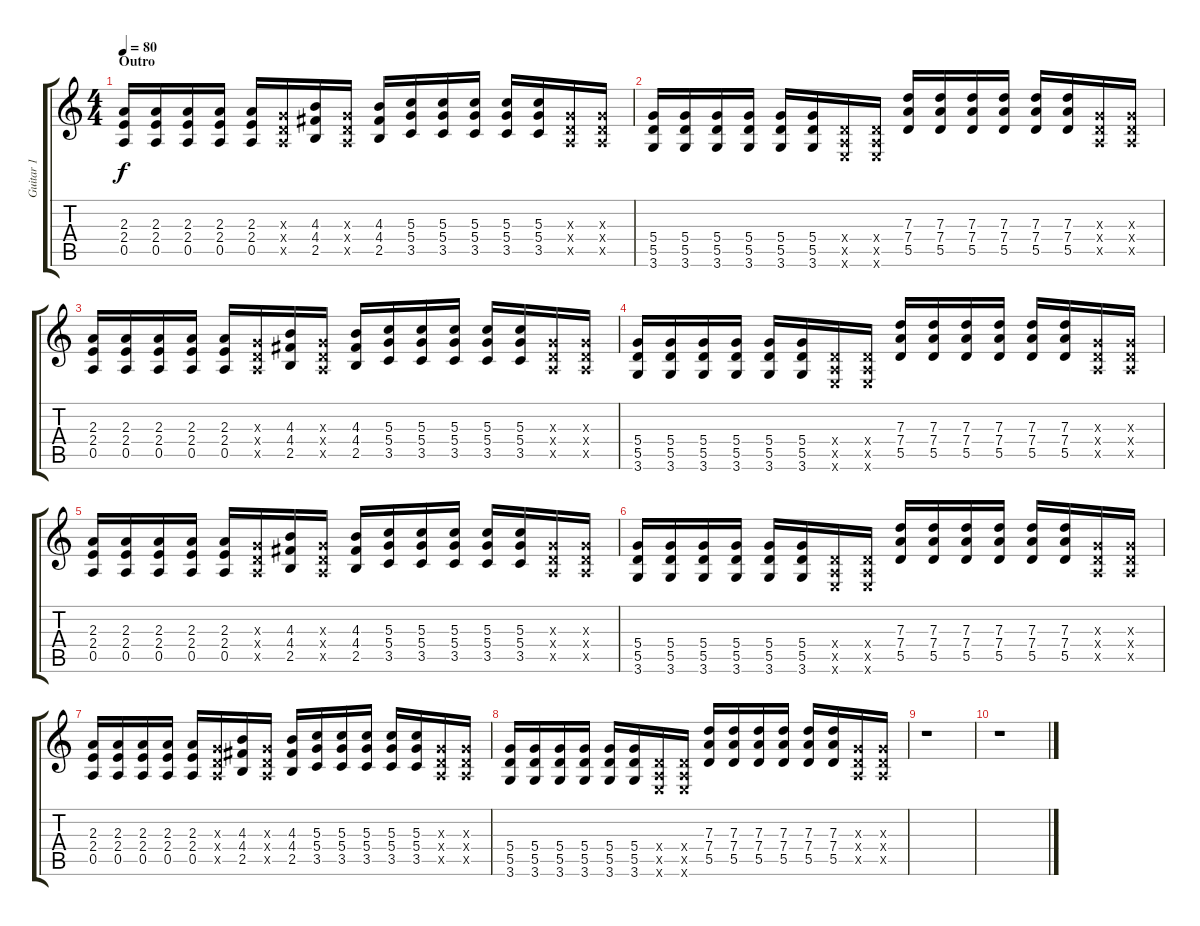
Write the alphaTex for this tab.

\track ("Guitar 1" "Guitar 1") {instrument overdrivenguitar}
\staff {score tabs}
\tuning (E4 B3 G3 D3 A2 E2) {hide}
\ts (4 4)
\section ("" "Outro")
\tempo 80
\clef g2
\ks c
(2.3 2.4 0.5).16{dy f} (2.3 2.4 0.5).16 (2.3 2.4 0.5).16 (2.3 2.4 0.5).16 (2.3 2.4 0.5).16 (0.3{x} 0.4{x} 0.5{x}).16 (4.3 4.4 2.5).16 (0.3{x} 0.4{x} 0.5{x}).16 (4.3 4.4 2.5).16 (5.3 5.4 3.5).16 (5.3 5.4 3.5).16 (5.3 5.4 3.5).16 (5.3 5.4 3.5).16 (5.3 5.4 3.5).16 (0.3{x} 0.4{x} 0.5{x}).16 (0.3{x} 0.4{x} 0.5{x}).16 |
(5.4 5.5 3.6).16 (5.4 5.5 3.6).16 (5.4 5.5 3.6).16 (5.4 5.5 3.6).16 (5.4 5.5 3.6).16 (5.4 5.5 3.6).16 (0.4{x} 0.5{x} 0.6{x}).16 (0.4{x} 0.5{x} 0.6{x}).16 (7.3 7.4 5.5).16 (7.3 7.4 5.5).16 (7.3 7.4 5.5).16 (7.3 7.4 5.5).16 (7.3 7.4 5.5).16 (7.3 7.4 5.5).16 (0.3{x} 0.4{x} 0.5{x}).16 (0.3{x} 0.4{x} 0.5{x}).16 |
(2.3 2.4 0.5).16 (2.3 2.4 0.5).16 (2.3 2.4 0.5).16 (2.3 2.4 0.5).16 (2.3 2.4 0.5).16 (0.3{x} 0.4{x} 0.5{x}).16 (4.3 4.4 2.5).16 (0.3{x} 0.4{x} 0.5{x}).16 (4.3 4.4 2.5).16 (5.3 5.4 3.5).16 (5.3 5.4 3.5).16 (5.3 5.4 3.5).16 (5.3 5.4 3.5).16 (5.3 5.4 3.5).16 (0.3{x} 0.4{x} 0.5{x}).16 (0.3{x} 0.4{x} 0.5{x}).16 |
(5.4 5.5 3.6).16 (5.4 5.5 3.6).16 (5.4 5.5 3.6).16 (5.4 5.5 3.6).16 (5.4 5.5 3.6).16 (5.4 5.5 3.6).16 (0.4{x} 0.5{x} 0.6{x}).16 (0.4{x} 0.5{x} 0.6{x}).16 (7.3 7.4 5.5).16 (7.3 7.4 5.5).16 (7.3 7.4 5.5).16 (7.3 7.4 5.5).16 (7.3 7.4 5.5).16 (7.3 7.4 5.5).16 (0.3{x} 0.4{x} 0.5{x}).16 (0.3{x} 0.4{x} 0.5{x}).16 |
(2.3 2.4 0.5).16 (2.3 2.4 0.5).16 (2.3 2.4 0.5).16 (2.3 2.4 0.5).16 (2.3 2.4 0.5).16 (0.3{x} 0.4{x} 0.5{x}).16 (4.3 4.4 2.5).16 (0.3{x} 0.4{x} 0.5{x}).16 (4.3 4.4 2.5).16 (5.3 5.4 3.5).16 (5.3 5.4 3.5).16 (5.3 5.4 3.5).16 (5.3 5.4 3.5).16 (5.3 5.4 3.5).16 (0.3{x} 0.4{x} 0.5{x}).16 (0.3{x} 0.4{x} 0.5{x}).16 |
(5.4 5.5 3.6).16 (5.4 5.5 3.6).16 (5.4 5.5 3.6).16 (5.4 5.5 3.6).16 (5.4 5.5 3.6).16 (5.4 5.5 3.6).16 (0.4{x} 0.5{x} 0.6{x}).16 (0.4{x} 0.5{x} 0.6{x}).16 (7.3 7.4 5.5).16 (7.3 7.4 5.5).16 (7.3 7.4 5.5).16 (7.3 7.4 5.5).16 (7.3 7.4 5.5).16 (7.3 7.4 5.5).16 (0.3{x} 0.4{x} 0.5{x}).16 (0.3{x} 0.4{x} 0.5{x}).16 |
(2.3 2.4 0.5).16 (2.3 2.4 0.5).16 (2.3 2.4 0.5).16 (2.3 2.4 0.5).16 (2.3 2.4 0.5).16 (0.3{x} 0.4{x} 0.5{x}).16 (4.3 4.4 2.5).16 (0.3{x} 0.4{x} 0.5{x}).16 (4.3 4.4 2.5).16 (5.3 5.4 3.5).16 (5.3 5.4 3.5).16 (5.3 5.4 3.5).16 (5.3 5.4 3.5).16 (5.3 5.4 3.5).16 (0.3{x} 0.4{x} 0.5{x}).16 (0.3{x} 0.4{x} 0.5{x}).16 |
(5.4 5.5 3.6).16 (5.4 5.5 3.6).16 (5.4 5.5 3.6).16 (5.4 5.5 3.6).16 (5.4 5.5 3.6).16 (5.4 5.5 3.6).16 (0.4{x} 0.5{x} 0.6{x}).16 (0.4{x} 0.5{x} 0.6{x}).16 (7.3 7.4 5.5).16 (7.3 7.4 5.5).16 (7.3 7.4 5.5).16 (7.3 7.4 5.5).16 (7.3 7.4 5.5).16 (7.3 7.4 5.5).16 (0.3{x} 0.4{x} 0.5{x}).16 (0.3{x} 0.4{x} 0.5{x}).16 |
r.1 |
r.1
